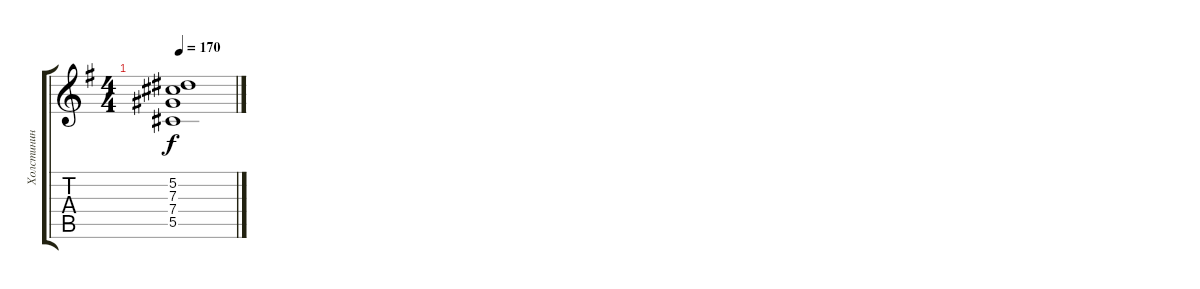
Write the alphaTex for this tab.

\track ("Холстинин" "Холстинин") {instrument overdrivenguitar}
\staff {score tabs}
\tuning (Eb4 Bb3 Gb3 Db3 Ab2 Eb2) {hide}
\ts (4 4)
\tempo 170
\clef g2
\ks g
(5.2{t} 7.3{t} 7.4{t} 5.5{t}).1{dy f}
